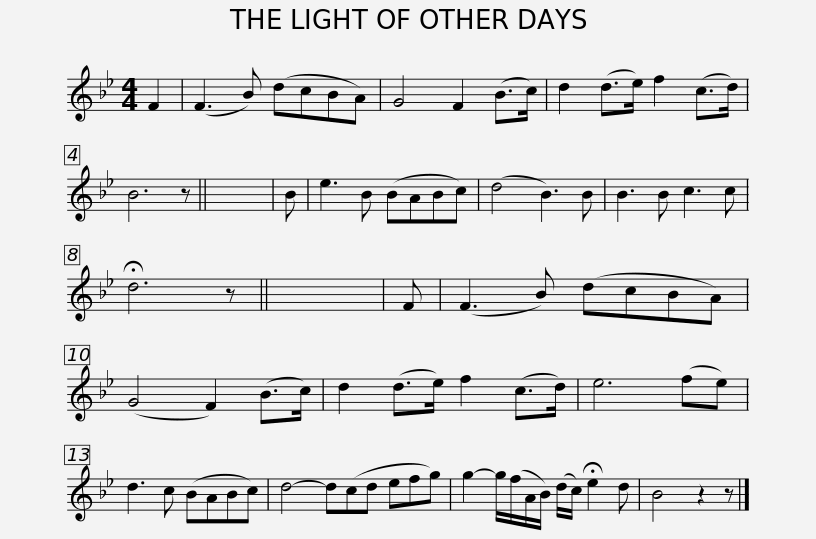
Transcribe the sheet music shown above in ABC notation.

X:1
L:1/8
M:4/4
I:linebreak $
K:Bb
V:1 treble
V:1
 F2 | (F3 B) (dcBA) | G4 F2 (B>c) | d2 (d>e) f2 (c>d) | B6 z || %5
 x8 | B | e3 B (BABc) | (d4 B3) B | B3 B c3 c |$ %10
 !fermata!d6 z || x8 | F | (F3 B) (dcBA) | (G4 F2) (B>c) | %15
 d2 (d>e) f2 (c>d) | e6 (fe) | d3 c (BABc) | d4- d(cd efg) |$ g2- g/(f/A/B/) (d/c/) !fermata!e2 d | %20
 B4 z2 z |] %21
